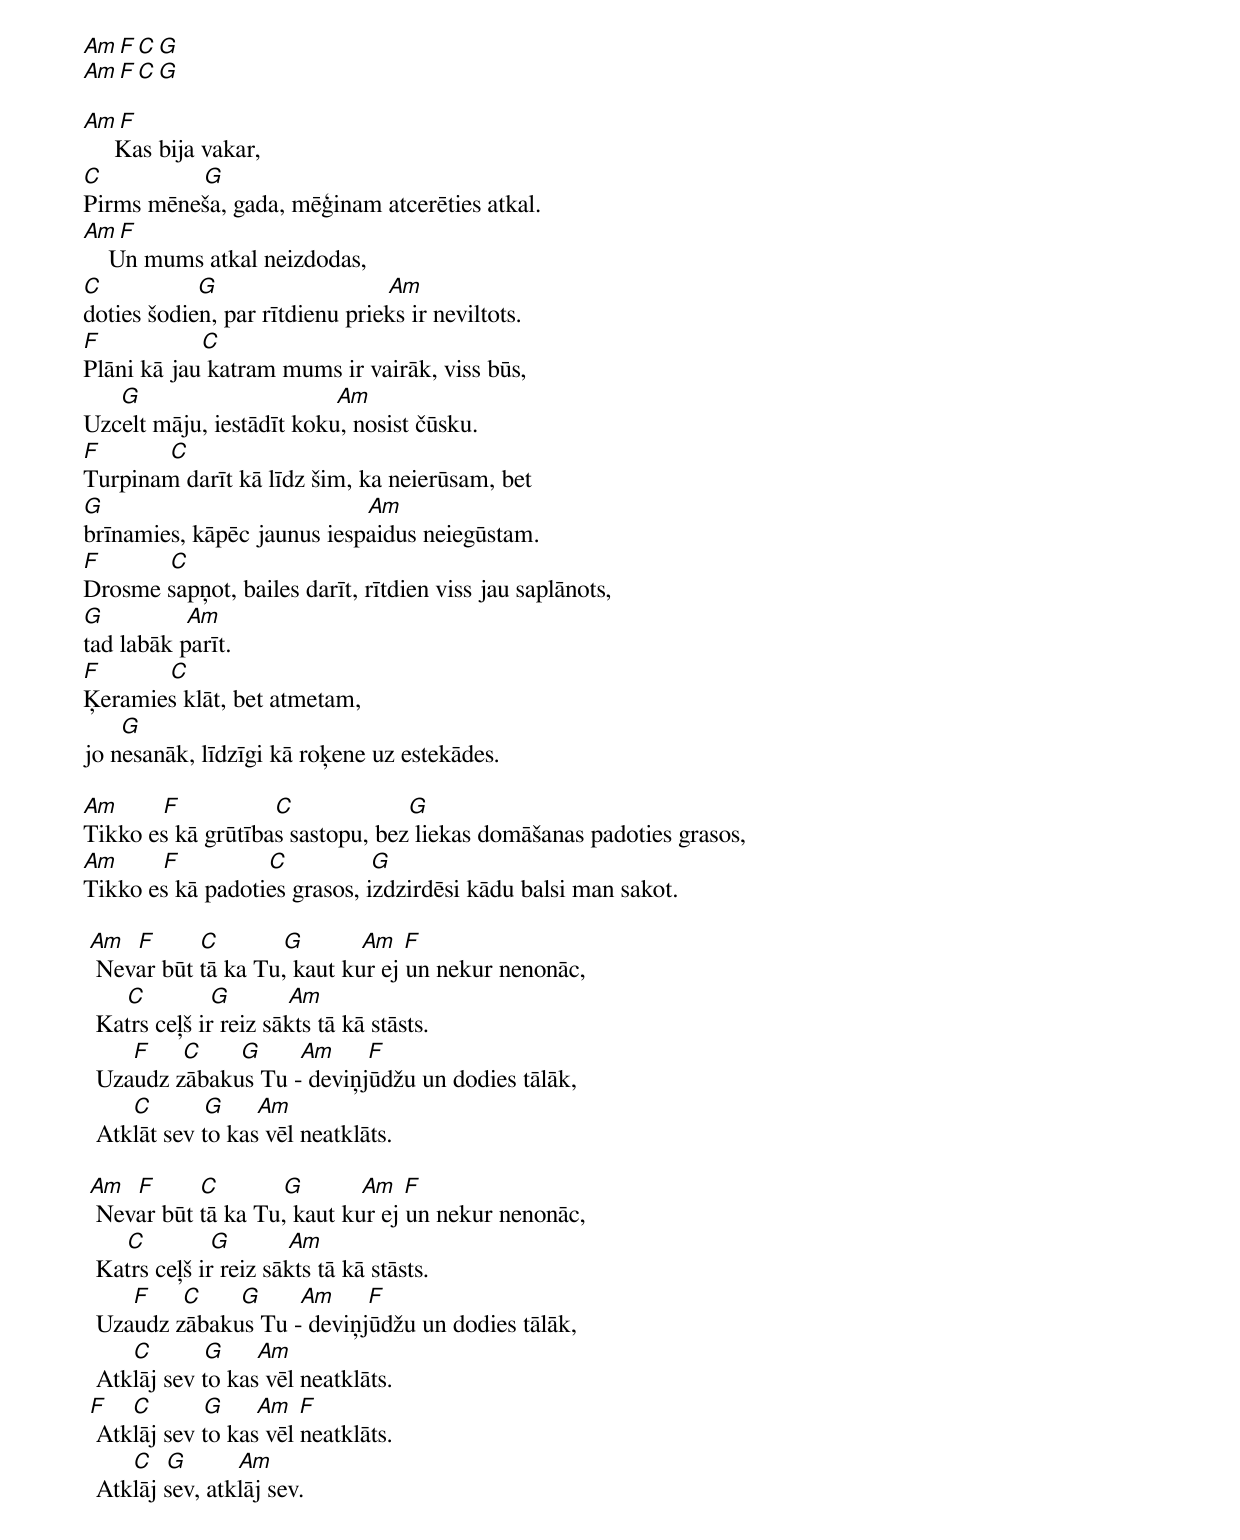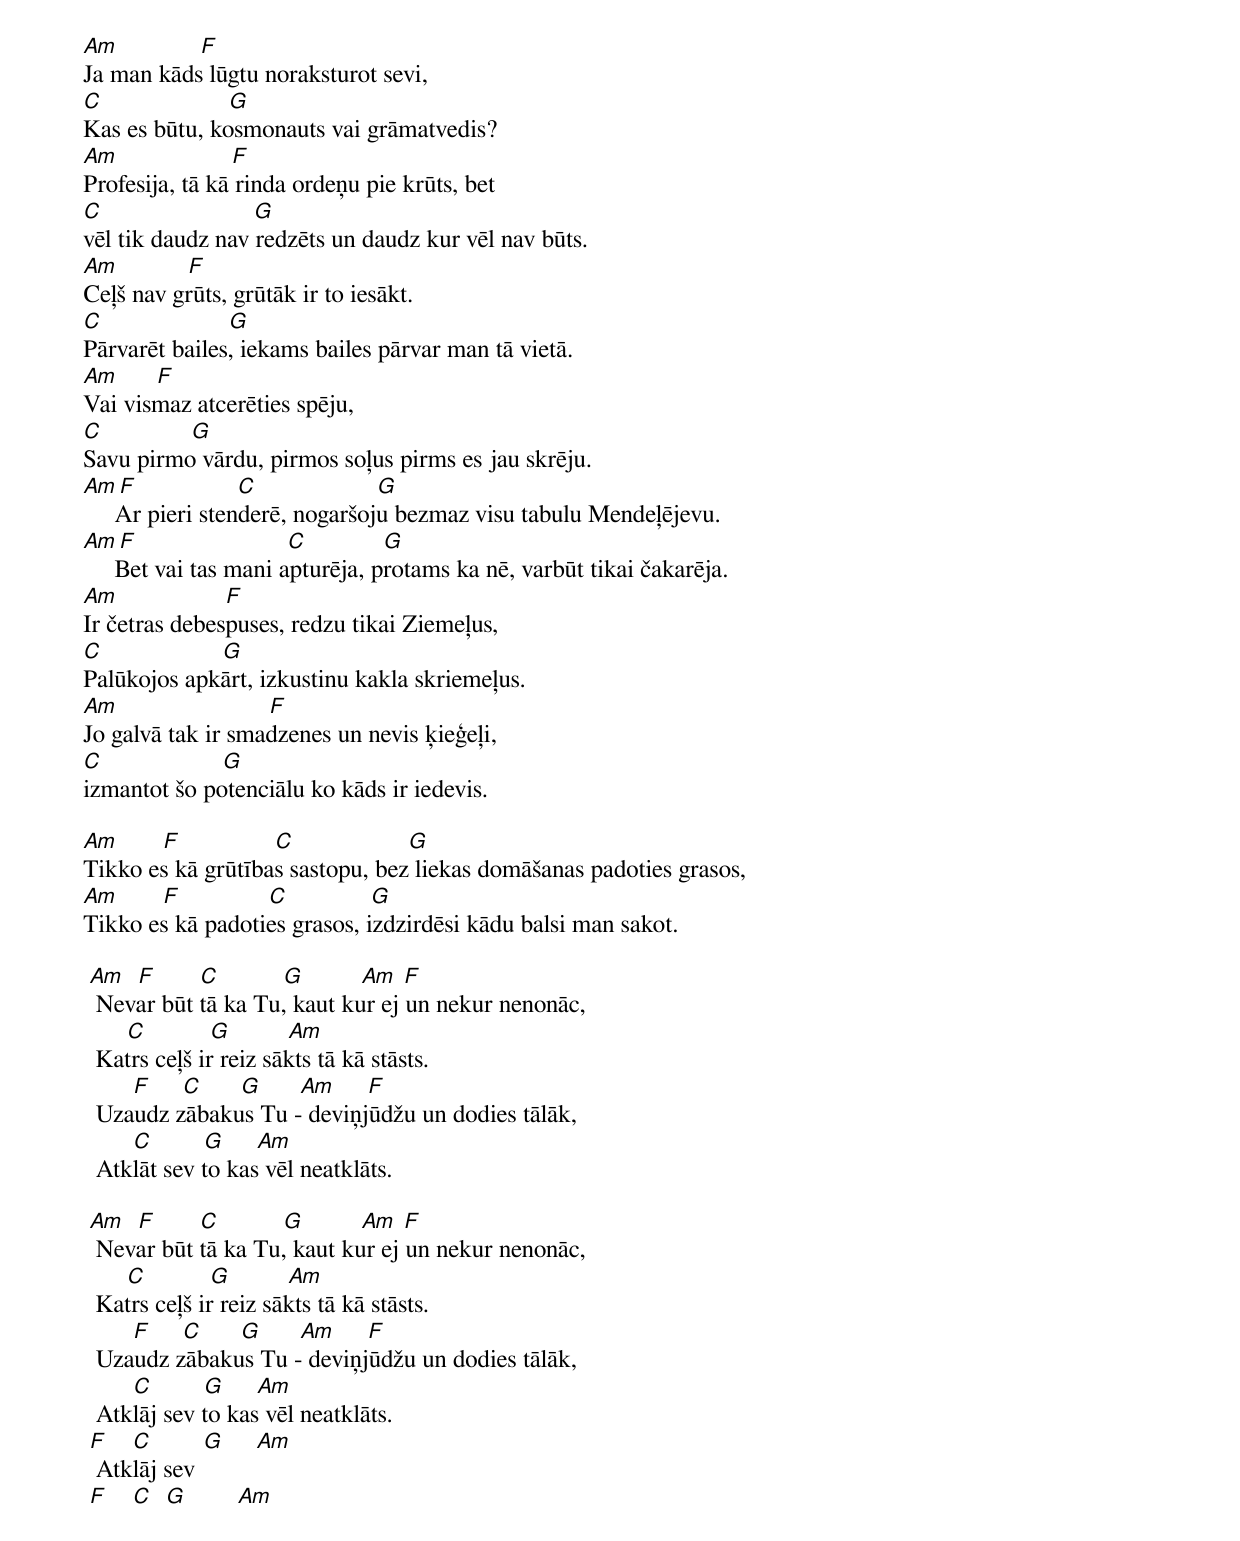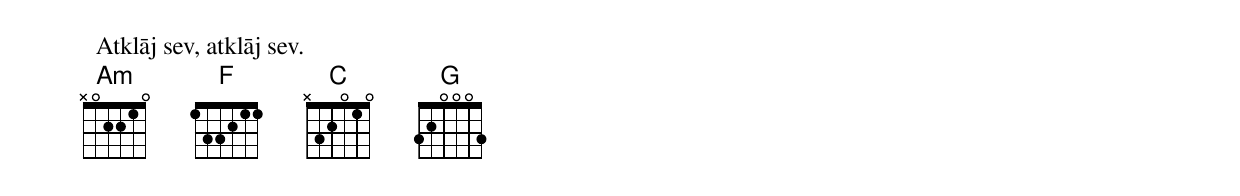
[Am][F][C][G]
[Am][F][C][G]

[Am][F]
     Kas bija vakar,
[C]                [G]
Pirms mēneša, gada, mēģinam atcerēties atkal.
[Am][F]
    Un mums atkal neizdodas,
[C]               [G]                           [Am]
doties šodien, par rītdienu prieks ir neviltots.
[F]                [C]
Plāni kā jau katram mums ir vairāk, viss būs,
      [G]                               [Am]
Uzcelt māju, iestādīt koku, nosist čūsku.
[F]           [C]
Turpinam darīt kā līdz šim, ka neierūsam, bet
[G]                                          [Am]
brīnamies, kāpēc jaunus iespaidus neiegūstam.
[F]           [C]
Drosme sapņot, bailes darīt, rītdien viss jau saplānots,
[G]             [Am]
tad labāk parīt.
[F]           [C]
Ķeramies klāt, bet atmetam,
      [G]
jo nesanāk, līdzīgi kā roķene uz estekādes.

[Am]       [F]               [C]                  [G]
Tikko es kā grūtības sastopu, bez liekas domāšanas padoties grasos,
[Am]       [F]              [C]             [G]
Tikko es kā padoties grasos, izdzirdēsi kādu balsi man sakot.

 [Am]  [F]       [C]          [G]         [Am] [F]
  Nevar būt tā ka Tu, kaut kur ej un nekur nenonāc,
       [C]          [G]         [Am]
  Katrs ceļš ir reiz sākts tā kā stāsts.
        [F]     [C]      [G]      [Am]     [F]
  Uzaudz zābakus Tu - deviņjūdžu un dodies tālāk,
        [C]        [G]     [Am]
  Atklāt sev to kas vēl neatklāts.

 [Am]  [F]       [C]          [G]         [Am] [F]
  Nevar būt tā ka Tu, kaut kur ej un nekur nenonāc,
       [C]          [G]         [Am]
  Katrs ceļš ir reiz sākts tā kā stāsts.
        [F]     [C]      [G]      [Am]     [F]
  Uzaudz zābakus Tu - deviņjūdžu un dodies tālāk,
        [C]        [G]     [Am]
  Atklāj sev to kas vēl neatklāts.
 [F]    [C]        [G]     [Am] [F]
  Atklāj sev to kas vēl neatklāts.
        [C]  [G]        [Am]
  Atklāj sev, atklāj sev.

[Am]             [F]
Ja man kāds lūgtu noraksturot sevi,
[C]                    [G]
Kas es būtu, kosmonauts vai grāmatvedis?
[Am]                  [F]
Profesija, tā kā rinda ordeņu pie krūts, bet
[C]                        [G]
vēl tik daudz nav redzēts un daudz kur vēl nav būts.
[Am]           [F]
Ceļš nav grūts, grūtāk ir to iesākt.
[C]                    [G]
Pārvarēt bailes, iekams bailes pārvar man tā vietā.
[Am]      [F]
Vai vismaz atcerēties spēju,
[C]              [G]
Savu pirmo vārdu, pirmos soļus pirms es jau skrēju.
[Am][F]                [C]                   [G]
     Ar pieri stenderē, nogaršoju bezmaz visu tabulu Mendeļējevu.
[Am][F]                        [C]            [G]
     Bet vai tas mani apturēja, protams ka nē, varbūt tikai čakarēja.
[Am]                 [F]
Ir četras debespuses, redzu tikai Ziemeļus,
[C]                   [G]
Palūkojos apkārt, izkustinu kakla skriemeļus.
[Am]                        [F]
Jo galvā tak ir smadzenes un nevis ķieģeļi,
[C]                   [G]
izmantot šo potenciālu ko kāds ir iedevis.

[Am]       [F]               [C]                  [G]
Tikko es kā grūtības sastopu, bez liekas domāšanas padoties grasos,
[Am]       [F]              [C]             [G]
Tikko es kā padoties grasos, izdzirdēsi kādu balsi man sakot.

 [Am]  [F]       [C]          [G]         [Am] [F]
  Nevar būt tā ka Tu, kaut kur ej un nekur nenonāc,
       [C]          [G]         [Am]
  Katrs ceļš ir reiz sākts tā kā stāsts.
        [F]     [C]      [G]      [Am]     [F]
  Uzaudz zābakus Tu - deviņjūdžu un dodies tālāk,
        [C]        [G]     [Am]
  Atklāt sev to kas vēl neatklāts.

 [Am]  [F]       [C]          [G]         [Am] [F]
  Nevar būt tā ka Tu, kaut kur ej un nekur nenonāc,
       [C]          [G]         [Am]
  Katrs ceļš ir reiz sākts tā kā stāsts.
        [F]     [C]      [G]      [Am]     [F]
  Uzaudz zābakus Tu - deviņjūdžu un dodies tālāk,
        [C]        [G]     [Am]
  Atklāj sev to kas vēl neatklāts.
 [F]    [C]        [G]     [Am]
  Atklāj sev
 [F]    [C]  [G]        [Am]
  Atklāj sev, atklāj sev.
